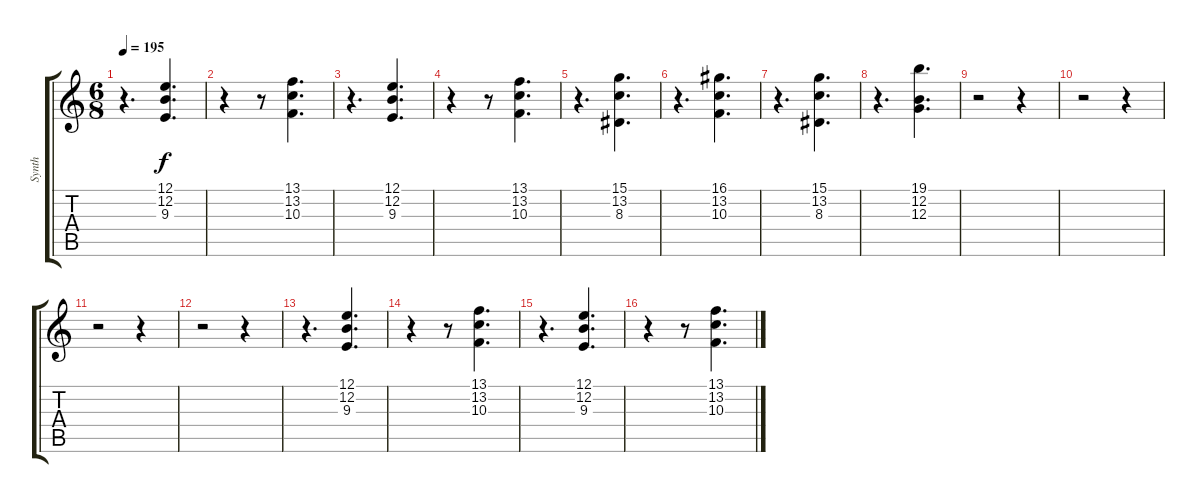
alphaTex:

\track ("Synth" "Synth") {instrument stringensemble2}
\staff {score tabs}
\tuning (E4 B3 G3 D3 A2 E2) {hide}
\ts (6 8)
\tempo 195
\clef g2
\ks c
r.4{d dy f volume 10} (12.1 12.2 9.3).4{d} |
r.4 r.8 (13.1 13.2 10.3).4{d} |
r.4{d} (12.1 12.2 9.3).4{d} |
r.4 r.8 (13.1 13.2 10.3).4{d} |
r.4{d} (15.1 13.2 8.3).4{d} |
r.4{d} (16.1 13.2 10.3).4{d} |
r.4{d} (15.1 13.2 8.3).4{d} |
r.4{d} (19.1 12.2 12.3).4{d} |
r.2 r.4 |
r.2 r.4 |
r.2 r.4 |
r.2 r.4 |
r.4{d volume 10} (12.1 12.2 9.3).4{d} |
r.4 r.8 (13.1 13.2 10.3).4{d} |
r.4{d} (12.1 12.2 9.3).4{d} |
r.4 r.8 (13.1 13.2 10.3).4{d}
